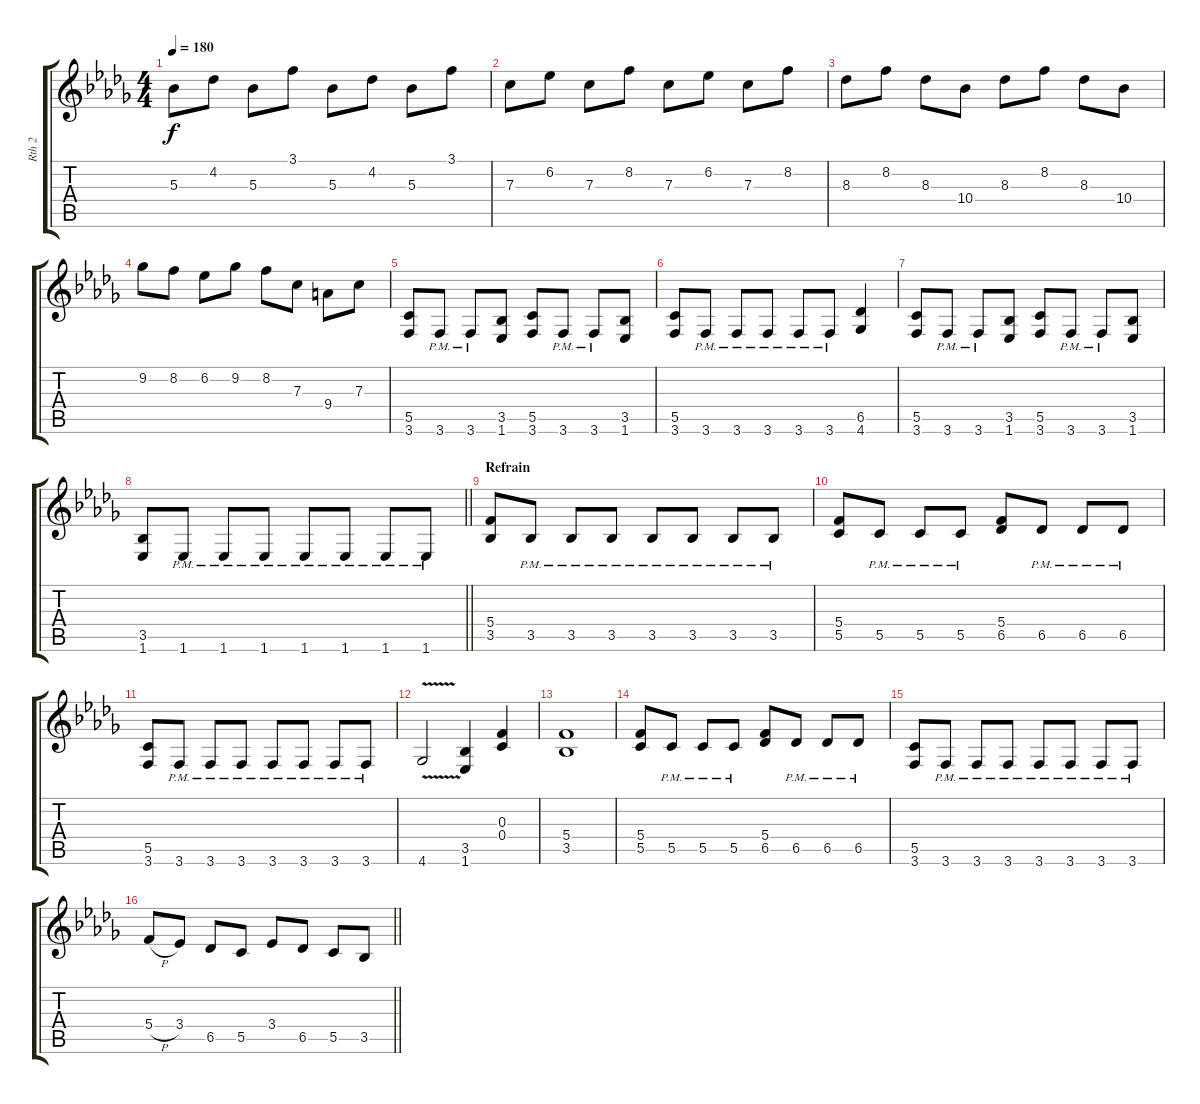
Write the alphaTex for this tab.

\track ("Rth 2" "Rth 2") {instrument overdrivenguitar}
\staff {score tabs}
\tuning (D4 A3 F3 C3 G2 D2) {hide}
\ts (4 4)
\tempo 180
\clef g2
\ks bbminor
5.3.8{dy f} 4.2.8 5.3.8 3.1.8 5.3.8 4.2.8 5.3.8 3.1.8 |
7.3.8 6.2.8 7.3.8 8.2.8 7.3.8 6.2.8 7.3.8 8.2.8 |
8.3.8 8.2.8 8.3.8 10.4.8 8.3.8 8.2.8 8.3.8 10.4.8 |
9.2.8 8.2.8 6.2.8 9.2.8 8.2.8 7.3.8 9.4.8 7.3.8 |
(5.5 3.6).8 3.6{pm}.8 3.6{pm}.8 (3.5 1.6).8 (5.5 3.6).8 3.6{pm}.8 3.6{pm}.8 (3.5 1.6).8 |
(5.5 3.6).8 3.6{pm}.8 3.6{pm}.8 3.6{pm}.8 3.6{pm}.8 3.6{pm}.8 (6.5 4.6).4 |
(5.5 3.6).8 3.6{pm}.8 3.6{pm}.8 (3.5 1.6).8 (5.5 3.6).8 3.6{pm}.8 3.6{pm}.8 (3.5 1.6).8 |
\barLineRight lightlight
(3.5 1.6).8 1.6{pm}.8 1.6{pm}.8 1.6{pm}.8 1.6{pm}.8 1.6{pm}.8 1.6{pm}.8 1.6{pm}.8 |
\section ("" "Refrain")
(5.4 3.5).8 3.5{pm}.8 3.5{pm}.8 3.5{pm}.8 3.5{pm}.8 3.5{pm}.8 3.5{pm}.8 3.5{pm}.8 |
(5.4 5.5).8 5.5{pm}.8 5.5{pm}.8 5.5{pm}.8 (5.4 6.5).8 6.5{pm}.8 6.5{pm}.8 6.5{pm}.8 |
(5.5 3.6).8 3.6{pm}.8 3.6{pm}.8 3.6{pm}.8 3.6{pm}.8 3.6{pm}.8 3.6{pm}.8 3.6{pm}.8 |
4.6{v}.2 (3.5 1.6).4 (0.3 0.4).4 |
(5.4 3.5).1 |
(5.4 5.5).8 5.5{pm}.8 5.5{pm}.8 5.5{pm}.8 (5.4 6.5).8 6.5{pm}.8 6.5{pm}.8 6.5{pm}.8 |
(5.5 3.6).8 3.6{pm}.8 3.6{pm}.8 3.6{pm}.8 3.6{pm}.8 3.6{pm}.8 3.6{pm}.8 3.6{pm}.8 |
\barLineRight lightlight
5.4{h}.8 3.4.8 6.5.8 5.5.8 3.4.8 6.5.8 5.5.8 3.5.8
